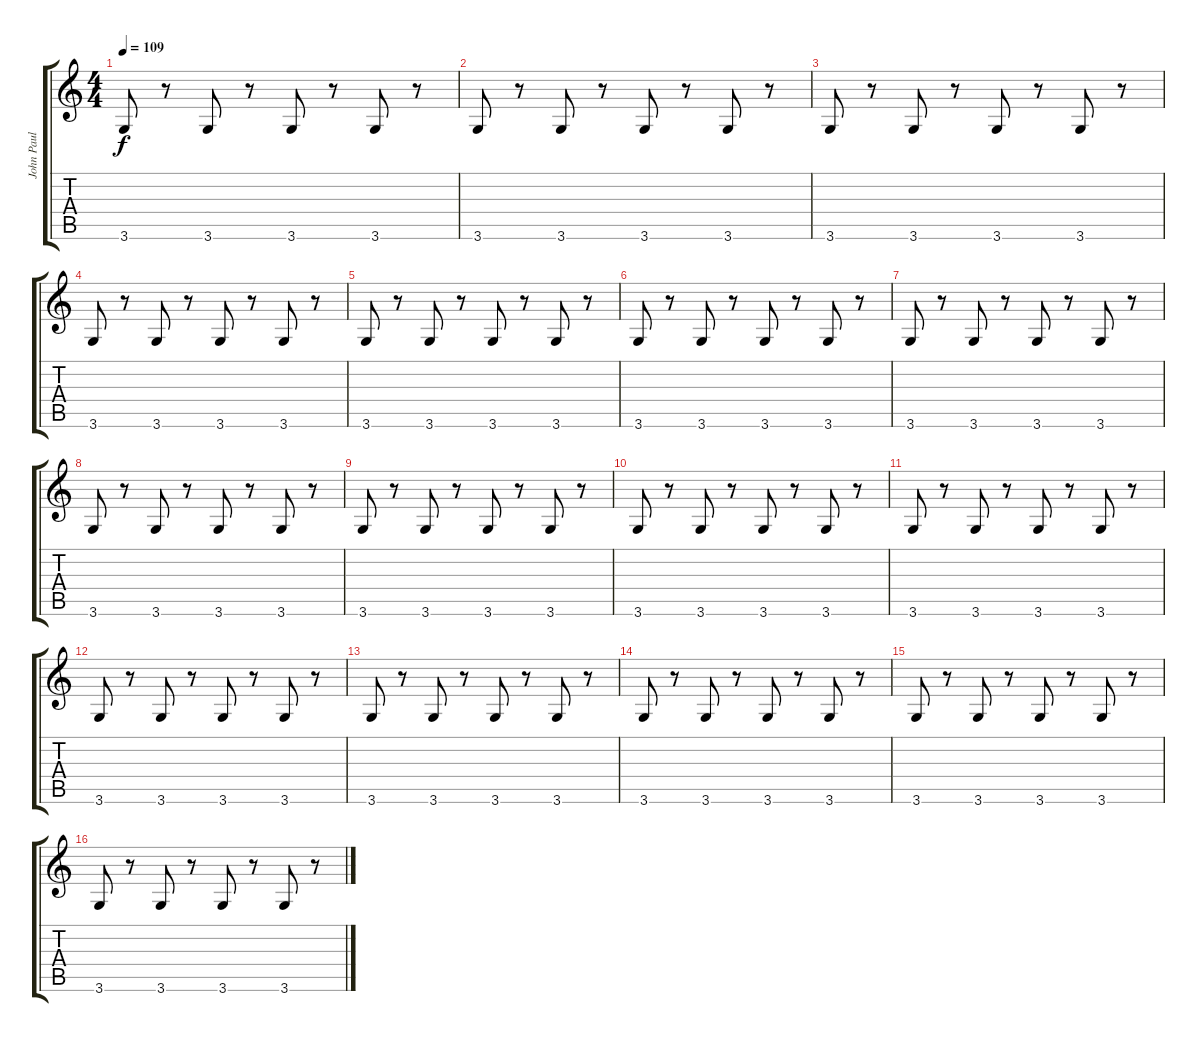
\track ("John Paul Jones (Bass)" "John Paul ") {instrument electricbasspick}
\staff {score tabs}
\tuning (E4 B3 G3 D3 A2 E2) {hide}
\ts (4 4)
\tempo 109
\clef g2
\ks c
3.6.8{dy f} r.8 3.6.8 r.8 3.6.8 r.8 3.6.8 r.8 |
3.6.8 r.8 3.6.8 r.8 3.6.8 r.8 3.6.8 r.8 |
3.6.8 r.8 3.6.8 r.8 3.6.8 r.8 3.6.8 r.8 |
3.6.8 r.8 3.6.8 r.8 3.6.8 r.8 3.6.8 r.8 |
3.6.8 r.8 3.6.8 r.8 3.6.8 r.8 3.6.8 r.8 |
3.6.8 r.8 3.6.8 r.8 3.6.8 r.8 3.6.8 r.8 |
3.6.8 r.8 3.6.8 r.8 3.6.8 r.8 3.6.8 r.8 |
3.6.8 r.8 3.6.8 r.8 3.6.8 r.8 3.6.8 r.8 |
3.6.8 r.8 3.6.8 r.8 3.6.8 r.8 3.6.8 r.8 |
3.6.8 r.8 3.6.8 r.8 3.6.8 r.8 3.6.8 r.8 |
3.6.8 r.8 3.6.8 r.8 3.6.8 r.8 3.6.8 r.8 |
3.6.8 r.8 3.6.8 r.8 3.6.8 r.8 3.6.8 r.8 |
3.6.8 r.8 3.6.8 r.8 3.6.8 r.8 3.6.8 r.8 |
3.6.8 r.8 3.6.8 r.8 3.6.8 r.8 3.6.8 r.8 |
3.6.8 r.8 3.6.8 r.8 3.6.8 r.8 3.6.8 r.8 |
3.6.8 r.8 3.6.8 r.8 3.6.8 r.8 3.6.8 r.8
